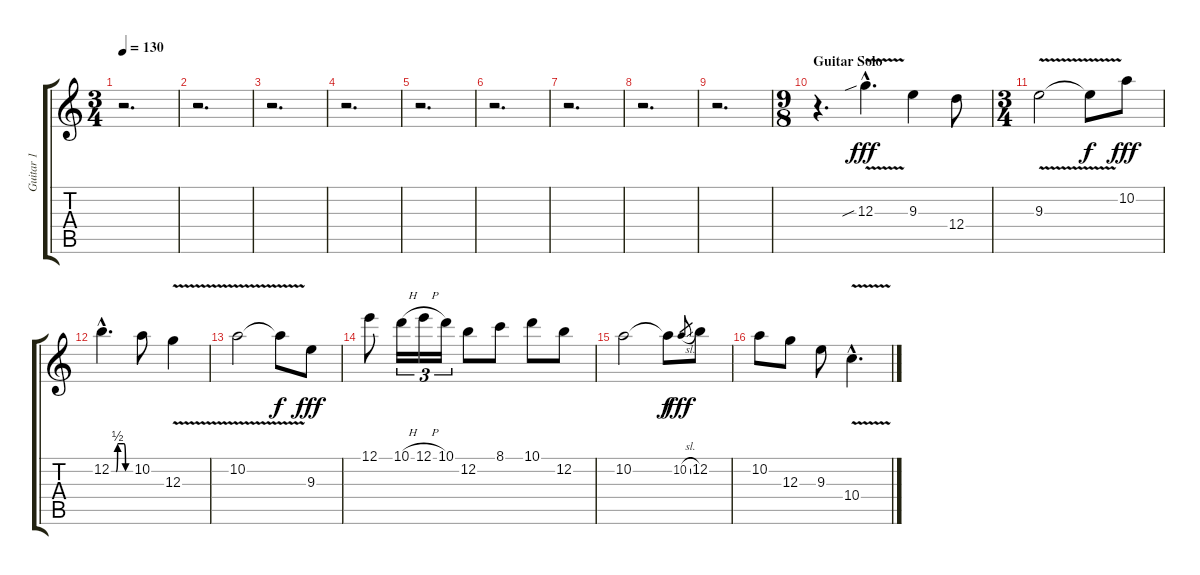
\track ("Guitar 1" "Guitar 1") {instrument distortionguitar}
\staff {score tabs}
\tuning (E4 B3 G3 D3 A2 E2) {hide}
\ts (3 4)
\tempo 130
\clef g2
\ks c
r.2{d dy f} |
r.2{d} |
r.2{d} |
r.2{d} |
r.2{d} |
r.2{d} |
r.2{d} |
r.2{d} |
r.2{d} |
\ts (9 8)
\section ("" "Guitar Solo")
r.4{d} 12.3{v sib hac}.4{d dy fff volume 16} 9.3.4 12.4.8 |
\ts (3 4)
9.3{v}.2 9.3{t}.8{dy f} 10.2.8{dy fff} |
12.2{be (custom 0 0 15 0 20 2 40 2 45 0 60 0) hac}.4{d} 10.2.8 12.3{v}.4 |
10.2{v}.2 10.2{t}.8{dy f} 9.3.8{dy fff} |
12.1.8 10.1{h}.16{tu (3 2)} 12.1{h}.16{tu (3 2)} 10.1.16{tu (3 2)} 12.2.8 8.1.8 10.1.8 12.2.8 |
10.2.2 10.2{t}.8{dy f} 10.2{sl}.8{gr dy fff} 12.2.8 |
10.2.8 12.3.8 9.3.8 10.4{v hac}.4{d}
